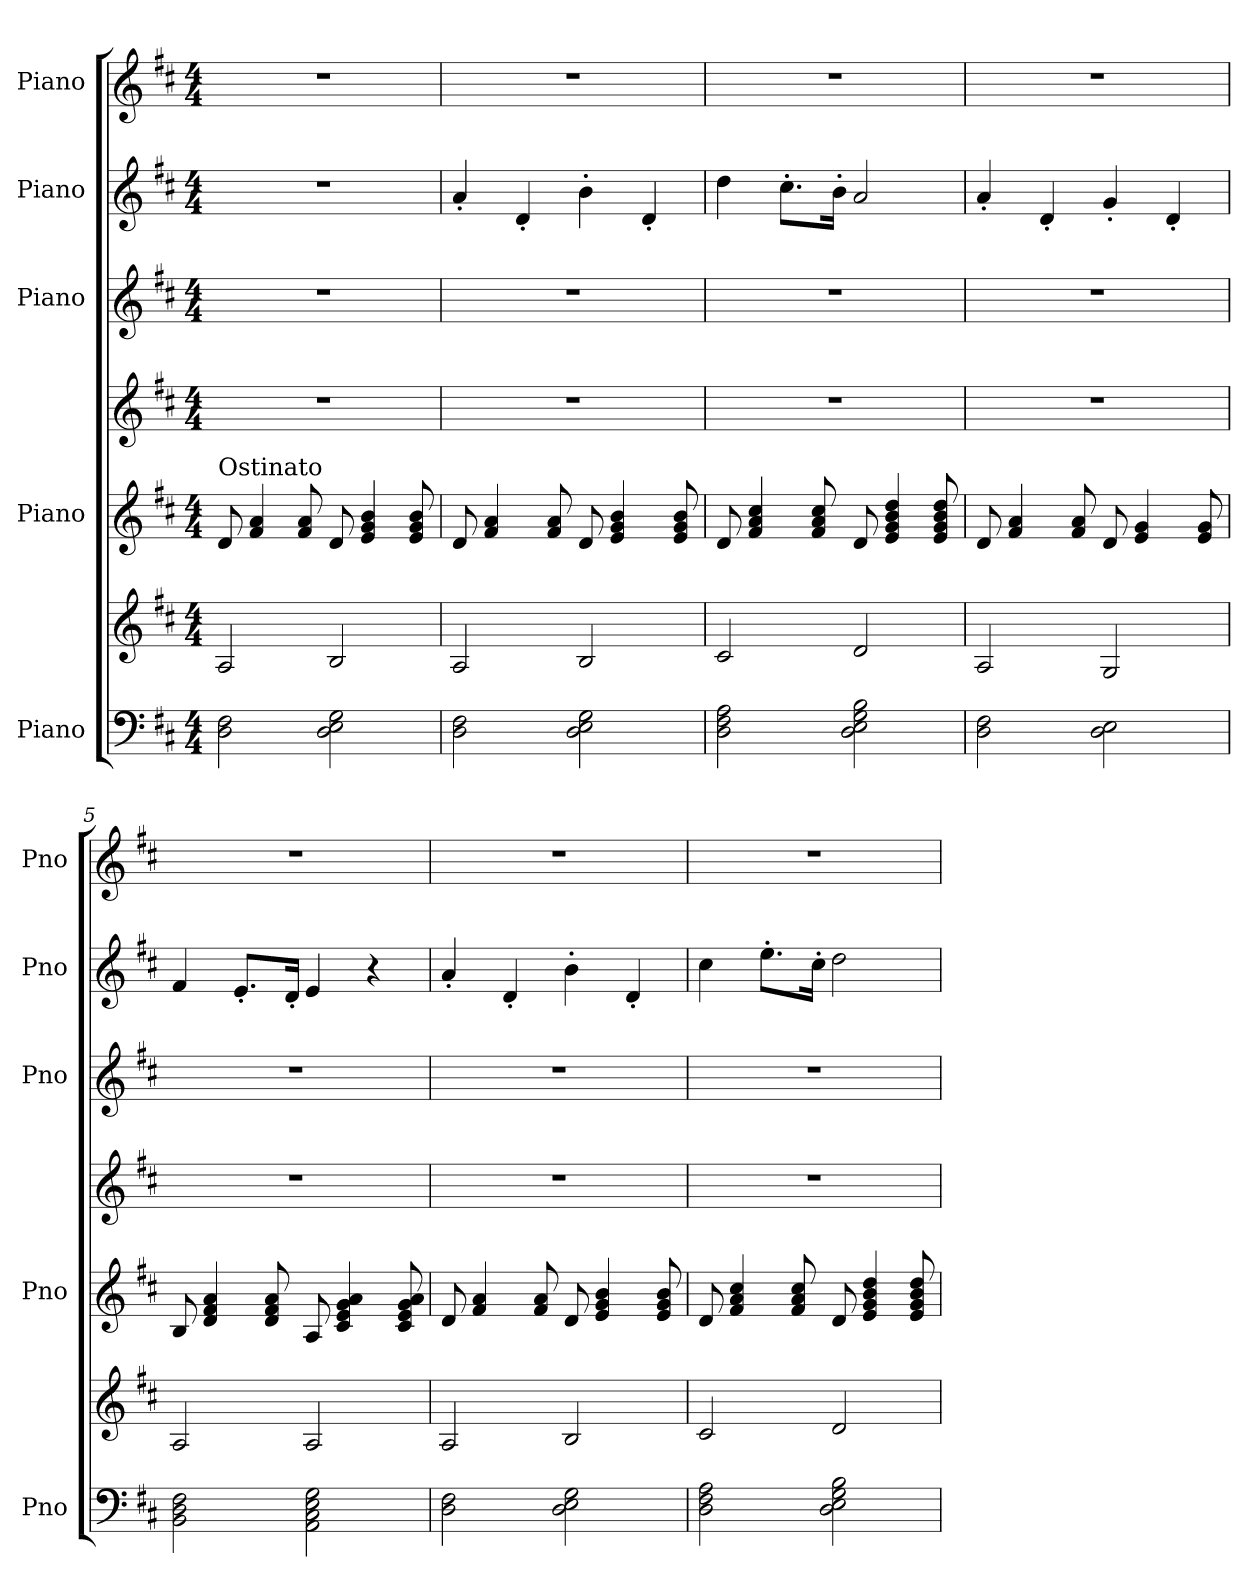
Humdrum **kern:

**kern	**kern	**kern	**kern	**kern	**kern	**kern
*part5	*part5	*part4	*part4	*part3	*part2	*part1
*staff7	*staff6	*staff5	*staff4	*staff3	*staff2	*staff1
*I"Piano	*	*I"Piano	*	*I"Piano	*I"Piano	*I"Piano
*I'Pno	*	*I'Pno	*	*I'Pno	*I'Pno	*I'Pno
*	*	*	*stria5	*	*	*
*clefF4	*clefG2	*clefG2	*clefG2	*clefG2	*clefG2	*clefG2
*k[f#c#]	*k[f#c#]	*k[f#c#]	*k[f#c#]	*k[f#c#]	*k[f#c#]	*k[f#c#]
*M4/4	*M4/4	*M4/4	*M4/4	*M4/4	*M4/4	*M4/4
*MM60	*MM60	*MM60	*MM60	*MM60	*MM60	*MM60
=1	=1	=1	=1	=1	=1	=1
!	!	!LO:TX:a:t=Ostinato	!	!	!	!
2D\ 2F#\	2A/	8d/	1r	1r	1r	1r
.	.	4f#/ 4a/	.	.	.	.
.	.	8f#/ 8a/	.	.	.	.
2D\ 2E\ 2G\	2B/	8d/	.	.	.	.
.	.	4e/ 4g/ 4b/	.	.	.	.
.	.	8e/ 8g/ 8b/	.	.	.	.
=2	=2	=2	=2	=2	=2	=2
2D\ 2F#\	2A/	8d/	1r	1r	4a'/	1r
.	.	4f#/ 4a/	.	.	.	.
.	.	.	.	.	4d'/	.
.	.	8f#/ 8a/	.	.	.	.
2D\ 2E\ 2G\	2B/	8d/	.	.	4b'\	.
.	.	4e/ 4g/ 4b/	.	.	.	.
.	.	.	.	.	4d'/	.
.	.	8e/ 8g/ 8b/	.	.	.	.
=3	=3	=3	=3	=3	=3	=3
2D\ 2F#\ 2A\	2c#/	8d/	1r	1r	4dd\	1r
.	.	4f#/ 4a/ 4cc#/	.	.	.	.
.	.	.	.	.	8.cc#'\L	.
.	.	8f#/ 8a/ 8cc#/	.	.	.	.
.	.	.	.	.	16b'\Jk	.
2D\ 2E\ 2G\ 2B\	2d/	8d/	.	.	2a/	.
.	.	4e/ 4g/ 4b/ 4dd/	.	.	.	.
.	.	8e/ 8g/ 8b/ 8dd/	.	.	.	.
=4	=4	=4	=4	=4	=4	=4
2D\ 2F#\	2A/	8d/	1r	1r	4a'/	1r
.	.	4f#/ 4a/	.	.	.	.
.	.	.	.	.	4d'/	.
.	.	8f#/ 8a/	.	.	.	.
2D\ 2E\	2G/	8d/	.	.	4g'/	.
.	.	4e/ 4g/	.	.	.	.
.	.	.	.	.	4d'/	.
.	.	8e/ 8g/	.	.	.	.
!!LO:LB:g=z
=5	=5	=5	=5	=5	=5	=5
2BB\ 2D\ 2F#\	2A/	8B/	1r	1r	4f#/	1r
.	.	4d/ 4f#/ 4a/	.	.	.	.
.	.	.	.	.	8.e'/L	.
.	.	8d/ 8f#/ 8a/	.	.	.	.
.	.	.	.	.	16d'/Jk	.
2AA\ 2C#\ 2E\ 2G\	2A/	8A/	.	.	4e/	.
.	.	4c#/ 4e/ 4g/ 4a/	.	.	.	.
.	.	.	.	.	4r	.
.	.	8c#/ 8e/ 8g/ 8a/	.	.	.	.
=6	=6	=6	=6	=6	=6	=6
2D\ 2F#\	2A/	8d/	1r	1r	4a'/	1r
.	.	4f#/ 4a/	.	.	.	.
.	.	.	.	.	4d'/	.
.	.	8f#/ 8a/	.	.	.	.
2D\ 2E\ 2G\	2B/	8d/	.	.	4b'\	.
.	.	4e/ 4g/ 4b/	.	.	.	.
.	.	.	.	.	4d'/	.
.	.	8e/ 8g/ 8b/	.	.	.	.
=7	=7	=7	=7	=7	=7	=7
2D\ 2F#\ 2A\	2c#/	8d/	1r	1r	4cc#\	1r
.	.	4f#/ 4a/ 4cc#/	.	.	.	.
.	.	.	.	.	8.ee'\L	.
.	.	8f#/ 8a/ 8cc#/	.	.	.	.
.	.	.	.	.	16cc#'\Jk	.
2D\ 2E\ 2G\ 2B\	2d/	8d/	.	.	2dd\	.
.	.	4e/ 4g/ 4b/ 4dd/	.	.	.	.
.	.	8e/ 8g/ 8b/ 8dd/	.	.	.	.
=	=	=	=	=	=	=
*-	*-	*-	*-	*-	*-	*-
